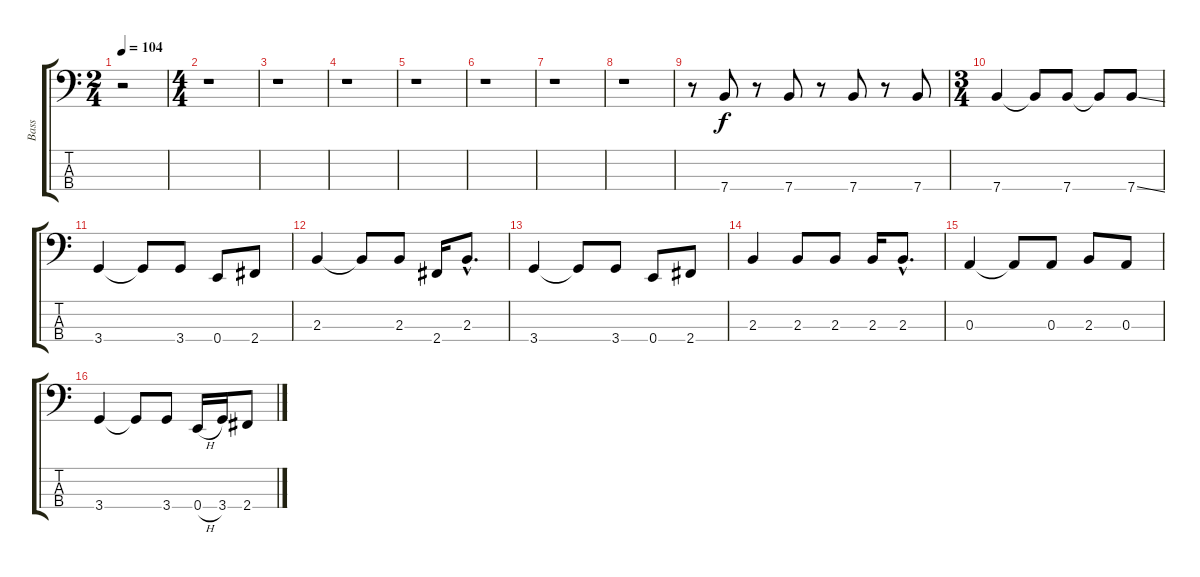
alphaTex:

\track ("Bass" "Bass") {instrument electricbassfinger}
\staff {score tabs}
\tuning (G2 D2 A1 E1) {hide}
\ts (2 4)
\tempo 104
\clef f4
\ks c
r.2{dy f} |
\ts (4 4)
r.1 |
r.1 |
r.1 |
r.1 |
r.1 |
r.1 |
r.1 |
r.8 7.4.8 r.8 7.4.8 r.8 7.4.8 r.8 7.4.8 |
\ts (3 4)
7.4.4 7.4{t}.8 7.4.8 7.4{t}.8 7.4{ss}.8 |
3.4.4 3.4{t}.8 3.4.8 0.4.8 2.4.8 |
2.3.4 2.3{t}.8 2.3.8 2.4.16 2.3{hac}.8{d} |
3.4.4 3.4{t}.8 3.4.8 0.4.8 2.4.8 |
2.3.4 2.3.8 2.3.8 2.3.16 2.3{hac}.8{d} |
0.3.4 0.3{t}.8 0.3.8 2.3.8 0.3.8 |
3.4.4 3.4{t}.8 3.4.8 0.4{h}.16 3.4.16 2.4.8
